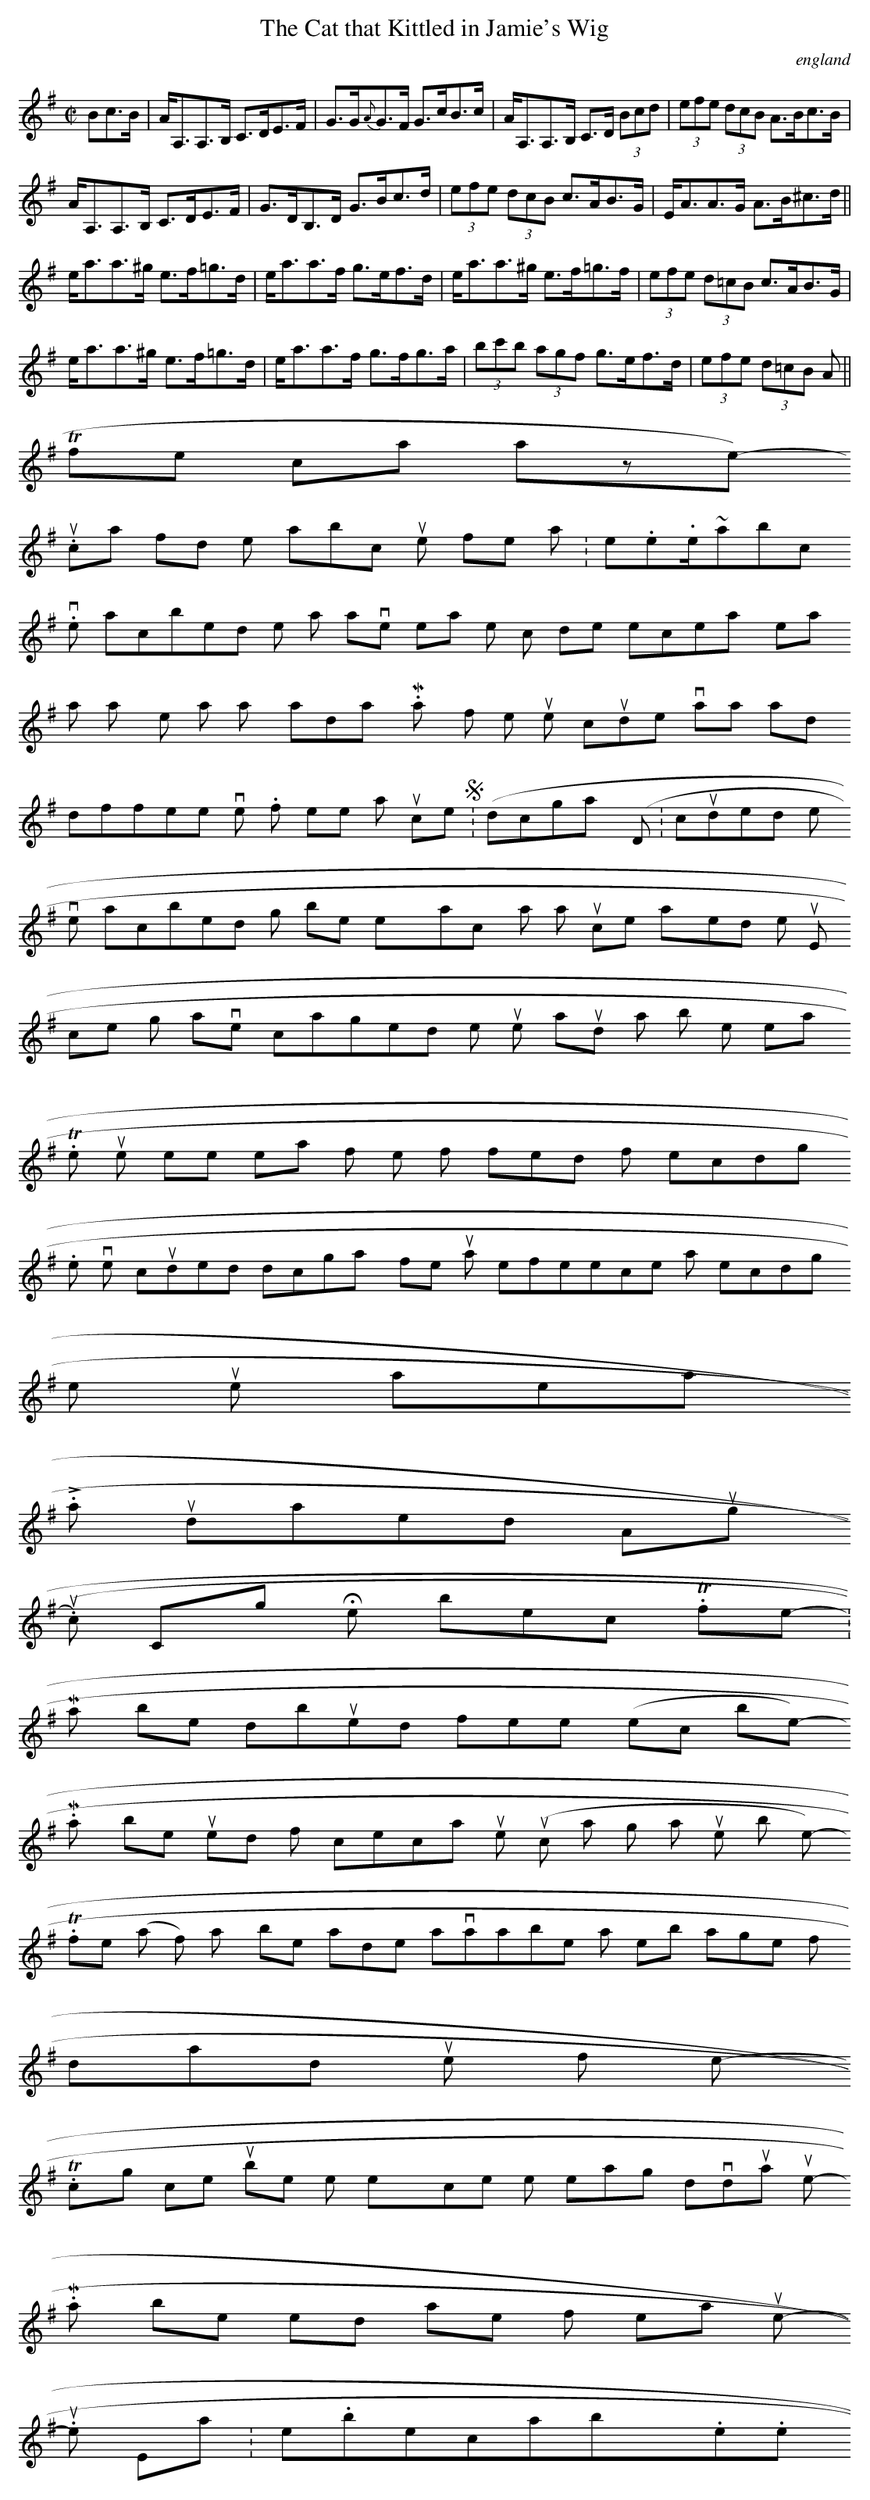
X:1
T:Cat that Kittled in Jamie's Wig, The
O:england
M:C|
K:Ador
Bc>B|A<A,A,>B, C>DE>F|G>G{A}G>F G>cB>c|A<A,A,>B, C>D (3Bcd|(3efe (3dcB A>Bc>B|
A<A,A,>B, C>DE>F|G>DB,>D G>Bc>d|(3efe (3dcB c>AB>G|E<AA>G A>B^c>d||
e<aa>^g e>f=g>d|e<aa>f g>ef>d|e<aa>^g e>f=g>f|(3efe (3d=cB c>AB>G|
e<aa>^g e>f=g>d|e<aa>f g>fg>a|(3bc'b (3agf g>ef>d|(3efe (3d=cB A||
This file contains 8 waltzes (#1 - #8).
You can find more abc tune files at http://home1.swipnet.se/~w-11382/abc.htm
I've transcribed them as I have learnt them, which does not necessarily mean
that I play them that way nowadays. Many of the tunes include variations and
different versions. If there is a source (S:) or discography (D:) included the
version transcribed might still not be exactly as that source played the tune,
since I might have changed the tune around a bit when I learnt it.
The tunes were learnt from sessions, from friends or from recordings.
When I've included discography, it's often just a reference to what recordings
the tune appears on.
Last updated 26 August 1998.
(c) Copyright 1997-1998 Henrik Norbeck. This file:
- May be distributed freely (with restrictions below).
- May not be used for commercial purposes (such as printing a tune book to sell).
- This file (or parts of it) may not be made available on a web page for
download without permission from me.
- This copyright notice must be kept, except when e-mailing individual tunes.
- May be printed on paper for personal use.
- Questions? E-mail: henrik.norbeck@mailbox.swipnet.se
